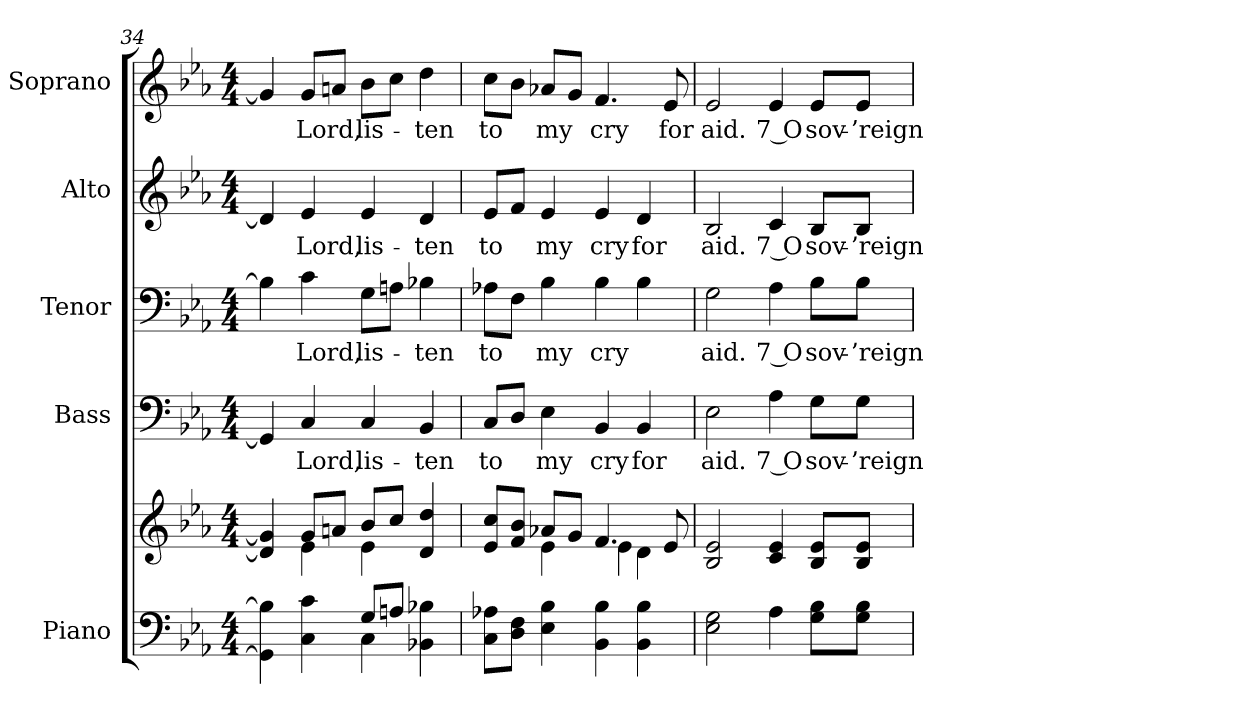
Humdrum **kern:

**kern	**kern	**kern	**text	**kern	**text	**kern	**text	**kern	**text
*part5	*part5	*part4	*part4	*part3	*part3	*part2	*part2	*part1	*part1
*staff6	*staff5	*staff4	*staff4	*staff3	*staff3	*staff2	*staff2	*staff1	*staff1
*I"Piano	*	*I"Bass	*	*I"Tenor	*	*I"Alto	*	*I"Soprano	*
*I'Pno.	*	*I'B.	*	*I'T.	*	*I'A.	*	*I'S.	*
*clefF4	*clefG2	*clefF4	*	*clefF4	*	*clefG2	*	*clefG2	*
*k[b-e-a-]	*k[b-e-a-]	*k[b-e-a-]	*	*k[b-e-a-]	*	*k[b-e-a-]	*	*k[b-e-a-]	*
*E-:	*E-:	*E-:	*	*E-:	*	*E-:	*	*E-:	*
*M4/4	*M4/4	*M4/4	*	*M4/4	*	*M4/4	*	*M4/4	*
=34	=34	=34	=34	=34	=34	=34	=34	=34	=34
*^	*^	*	*	*	*	*	*	*	*
4GGi\] 4Bi]	2ryy	4di/] 4gi]	4ryy	4GGi/]	.	4Bi\]	.	4di/]	.	4gi/]	.
!	!	!	!	!	!LO:LY:b:color=#000000	!	!	!	!	!	!
!	!	!	!	!	!	!	!LO:LY:b:color=#000000	!	!	!	!
!	!	!	!	!	!	!	!	!	!LO:LY:b:color=#000000	!	!
!	!	!	!	!	!	!	!	!	!	!	!LO:LY:b:color=#000000
4Ci\ 4ci	.	8gi/L	4e-i\	4Ci/	Lord,	4ci\	Lord,	4e-i/	Lord,	8gi/L	Lord,
.	.	8ani/J	.	.	.	.	.	.	.	8ani/J	.
!	!	!	!	!	!LO:LY:b:color=#000000	!	!	!	!	!	!
!	!	!	!	!	!	!	!LO:LY:b:color=#000000	!	!	!	!
!	!	!	!	!	!	!	!	!	!LO:LY:b:color=#000000	!	!
!	!	!	!	!	!	!	!	!	!	!	!LO:LY:b:color=#000000
8Gi/L	4Ci\	8b-i/L	4e-i\	4Ci/	lis-	8Gi\L	lis-	4e-i/	lis-	8b-i\L	lis-
8Ani/J	.	8cci/J	.	.	.	8Ani\J	.	.	.	8cci\J	.
!	!	!	!	!	!LO:LY:b:color=#000000	!	!	!	!	!	!
!	!	!	!	!	!	!	!LO:LY:b:color=#000000	!	!	!	!
!	!	!	!	!	!	!	!	!	!LO:LY:b:color=#000000	!	!
!	!	!	!	!	!	!	!	!	!	!	!LO:LY:b:color=#000000
4BB-Xi\ 4B-Xi	4ryy	4di/ 4ddi	4ryy	4BB-i/	-ten	4B-Xi\	-ten	4di/	-ten	4ddi\	-ten
*v	*v	*	*	*	*	*	*	*	*	*	*
=35	=35	=35	=35	=35	=35	=35	=35	=35	=35	=35
*^	*	*	*	*	*	*	*	*	*	*
!	!	!	!	!	!LO:LY:b:color=#000000	!	!	!	!	!	!
*v	*v	*	*	*	*	*	*	*	*	*	*
*^	*	*	*	*	*	*	*	*	*	*
!	!	!	!	!	!	!	!LO:LY:b:color=#000000	!	!	!	!
*v	*v	*	*	*	*	*	*	*	*	*	*
*^	*	*	*	*	*	*	*	*	*	*
!	!	!	!	!	!	!	!	!	!LO:LY:b:color=#000000	!	!
*v	*v	*	*	*	*	*	*	*	*	*	*
*^	*	*	*	*	*	*	*	*	*	*
!	!	!	!	!	!	!	!	!	!	!	!LO:LY:b:color=#000000
*v	*v	*	*	*	*	*	*	*	*	*	*
8Ci\ 8A-XiL	8e-i/ 8cciL	4ryy	8Ci/L	to	8A-Xi\L	to	8e-i/L	to	8cci\L	to
8Di\ 8FiJ	8fi/ 8b-iJ	.	8Di/J	.	8Fi\J	.	8fi/J	.	8b-i\J	.
!	!	!	!	!LO:LY:b:color=#000000	!	!	!	!	!	!
!	!	!	!	!	!	!LO:LY:b:color=#000000	!	!	!	!
!	!	!	!	!	!	!	!	!LO:LY:b:color=#000000	!	!
!	!	!	!	!	!	!	!	!	!	!LO:LY:b:color=#000000
4E-i\ 4B-i	8a-Xi/L	4e-i\	4E-i\	my	4B-i\	my	4e-i/	my	8a-Xi/L	my
.	8gi/J	.	.	.	.	.	.	.	8gi/J	.
!	!	!	!	!LO:LY:b:color=#000000	!	!	!	!	!	!
!	!	!	!	!	!	!LO:LY:b:color=#000000	!	!	!	!
!	!	!	!	!	!	!	!	!LO:LY:b:color=#000000	!	!
!	!	!	!	!	!	!	!	!	!	!LO:LY:b:color=#000000
4BB-i\ 4B-i	4.fi/	4e-i\	4BB-i/	cry	4B-i\	cry	4e-i/	cry	4.fi/	cry
!	!	!	!	!LO:LY:b:color=#000000	!	!	!	!	!	!
!	!	!	!	!	!	!	!	!LO:LY:b:color=#000000	!	!
4BB-i\ 4B-i	.	4di\	4BB-i/	for	4B-i\	.	4di/	for	.	.
!	!	!	!	!	!	!	!	!	!	!LO:LY:b:color=#000000
.	8e-i/	.	.	.	.	.	.	.	8e-i/	for
*	*v	*v	*	*	*	*	*	*	*	*
=36	=36	=36	=36	=36	=36	=36	=36	=36	=36
!	!	!	!LO:LY:b:color=#000000	!	!	!	!	!	!
!	!	!	!	!	!LO:LY:b:color=#000000	!	!	!	!
!	!	!	!	!	!	!	!LO:LY:b:color=#000000	!	!
!	!	!	!	!	!	!	!	!	!LO:LY:b:color=#000000
2E-i\ 2Gi	2B-i/ 2e-i	2E-i\	aid.	2Gi\	aid.	2B-i/	aid.	2e-i/	aid.
!	!	!	!LO:LY:b:color=#000000	!	!	!	!	!	!
!	!	!	!	!	!LO:LY:b:color=#000000	!	!	!	!
!	!	!	!	!	!	!	!LO:LY:b:color=#000000	!	!
!	!	!	!	!	!	!	!	!	!LO:LY:b:color=#000000
4A-i\	4ci/ 4e-i	4A-i\	7 O	4A-i\	7 O	4ci/	7 O	4e-i/	7 O
!	!	!	!LO:LY:b:color=#000000	!	!	!	!	!	!
!	!	!	!	!	!LO:LY:b:color=#000000	!	!	!	!
!	!	!	!	!	!	!	!LO:LY:b:color=#000000	!	!
!	!	!	!	!	!	!	!	!	!LO:LY:b:color=#000000
8Gi\ 8B-iL	8B-i/ 8e-iL	8Gi\L	sov-	8B-i\L	sov-	8B-i/L	sov-	8e-i/L	sov-
!	!	!	!LO:LY:b:color=#000000	!	!	!	!	!	!
!	!	!	!	!	!LO:LY:b:color=#000000	!	!	!	!
!	!	!	!	!	!	!	!LO:LY:b:color=#000000	!	!
!	!	!	!	!	!	!	!	!	!LO:LY:b:color=#000000
8Gi\ 8B-iJ	8B-i/ 8e-iJ	8Gi\J	-’reign	8B-i\J	-’reign	8B-i/J	-’reign	8e-i/J	-’reign
=	=	=	=	=	=	=	=	=	=
*-	*-	*-	*-	*-	*-	*-	*-	*-	*-
